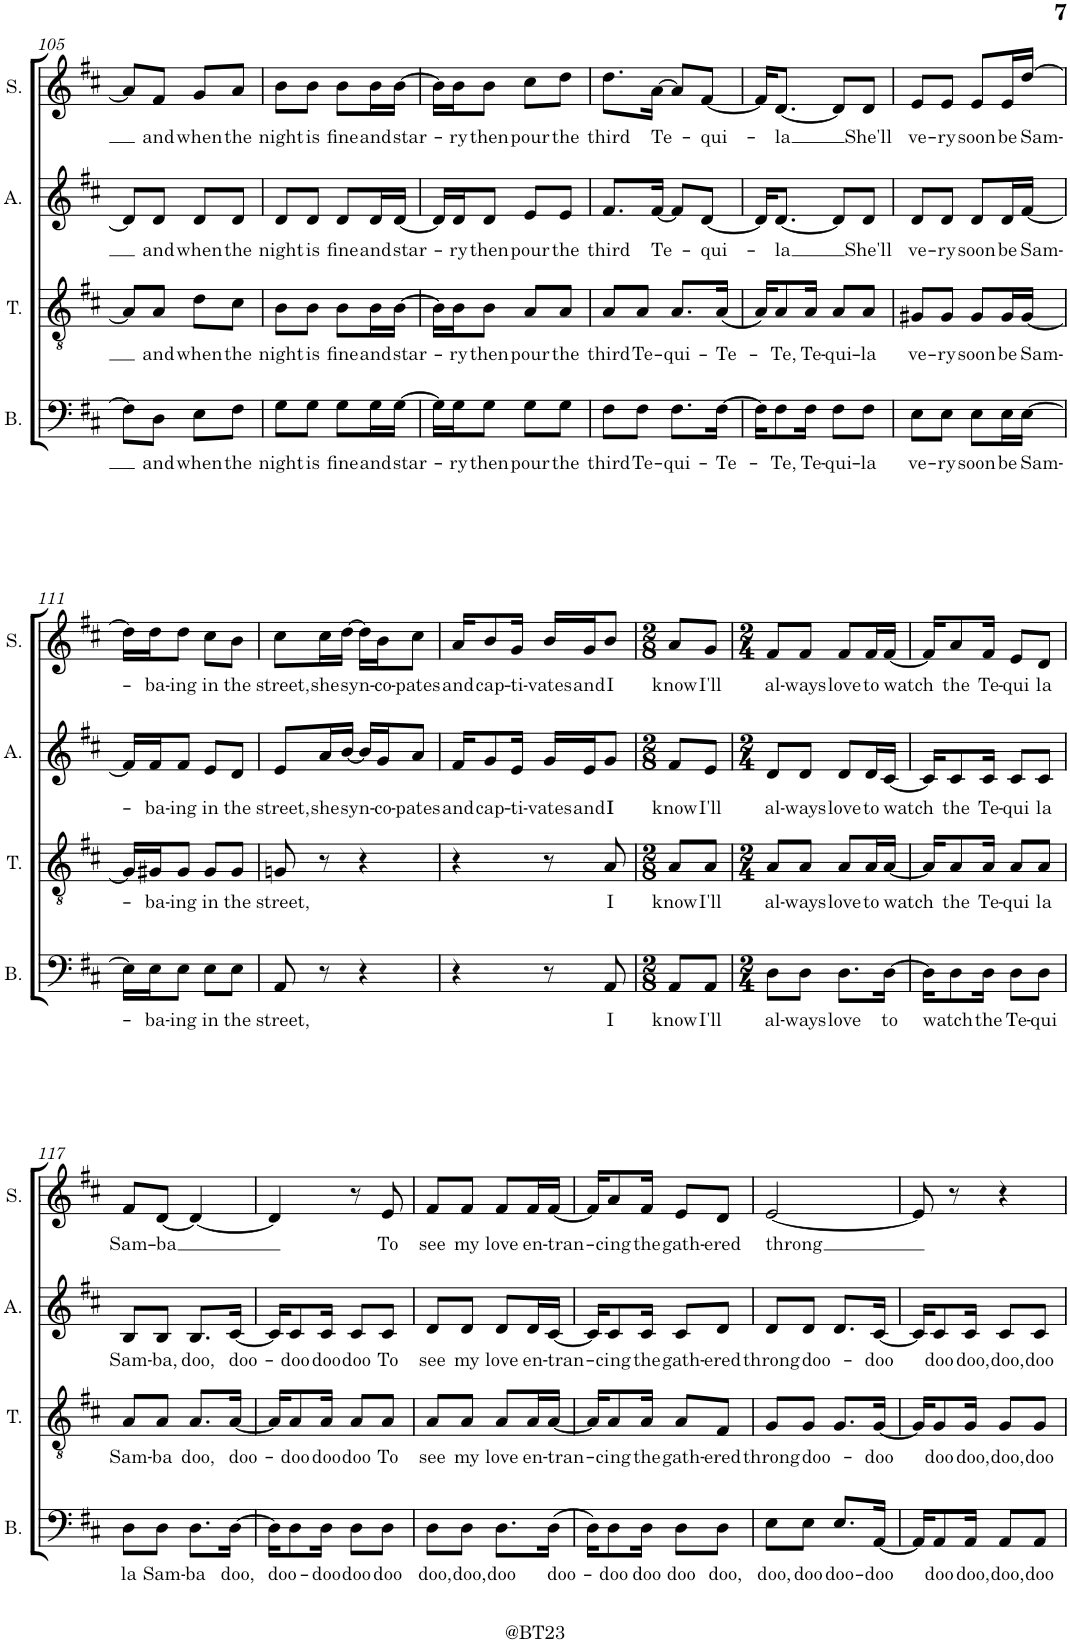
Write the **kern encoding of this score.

**kern	**text	**kern	**text	**kern	**text	**kern	**text
*part4	*part4	*part3	*part3	*part2	*part2	*part1	*part1
*staff4	*staff4	*staff3	*staff3	*staff2	*staff2	*staff1	*staff1
*I"Bass	*	*I"Tenor	*	*I"Alto	*	*I"Soprano	*
*I'B.	*	*I'T.	*	*I'A.	*	*I'S.	*
!!LO:PB:g=z
*clefF4	*	*clefGv2	*	*clefG2	*	*clefG2	*
*k[f#c#]	*	*k[f#c#]	*	*k[f#c#]	*	*k[f#c#]	*
*M2/4	*	*M2/4	*	*M2/4	*	*M2/4	*
=105	=105	=105	=105	=105	=105	=105	=105
8F#\L]	.	8A/L]	.	8d/L]	.	8a/L]	.
!	!LO:LY:b	!	!LO:LY:b	!	!LO:LY:b	!	!LO:LY:b
8D\J	and	8A/J	and	8d/J	and	8f#/J	and
!	!LO:LY:b	!	!LO:LY:b	!	!LO:LY:b	!	!LO:LY:b
8E\L	when	8d\L	when	8d/L	when	8g/L	when
!	!LO:LY:b	!	!LO:LY:b	!	!LO:LY:b	!	!LO:LY:b
8F#\J	the	8c#\J	the	8d/J	the	8a/J	the
=106	=106	=106	=106	=106	=106	=106	=106
!	!LO:LY:b	!	!LO:LY:b	!	!LO:LY:b	!	!LO:LY:b
8G\L	night	8B\L	night	8d/L	night	8b\L	night
!	!LO:LY:b	!	!LO:LY:b	!	!LO:LY:b	!	!LO:LY:b
8G\J	is	8B\J	is	8d/J	is	8b\J	is
!	!LO:LY:b	!	!LO:LY:b	!	!LO:LY:b	!	!LO:LY:b
8G\L	fine	8B\L	fine	8d/L	fine	8b\L	fine
!	!LO:LY:b	!	!LO:LY:b	!	!LO:LY:b	!	!LO:LY:b
16G\L	and	16B\L	and	16d/L	and	16b\L	and
!	!LO:LY:b	!	!LO:LY:b	!	!LO:LY:b	!	!LO:LY:b
[16G\JJ	star-	[16B\JJ	star-	[16d/JJ	star-	[16b\JJ	star-
=107	=107	=107	=107	=107	=107	=107	=107
16G\LL]	.	16B\LL]	.	16d/LL]	.	16b\LL]	.
!	!LO:LY:b	!	!LO:LY:b	!	!LO:LY:b	!	!LO:LY:b
16G\J	-ry	16B\J	-ry	16d/J	-ry	16b\J	-ry
!	!LO:LY:b	!	!LO:LY:b	!	!LO:LY:b	!	!LO:LY:b
8G\J	then	8B\J	then	8d/J	then	8b\J	then
!	!LO:LY:b	!	!LO:LY:b	!	!LO:LY:b	!	!LO:LY:b
8G\L	pour	8A/L	pour	8e/L	pour	8cc#\L	pour
!	!LO:LY:b	!	!LO:LY:b	!	!LO:LY:b	!	!LO:LY:b
8G\J	the	8A/J	the	8e/J	the	8dd\J	the
=108	=108	=108	=108	=108	=108	=108	=108
!	!LO:LY:b	!	!LO:LY:b	!	!LO:LY:b	!	!LO:LY:b
8F#\L	third	8A/L	third	8.f#/L	third	8.dd\L	third
!	!LO:LY:b	!	!LO:LY:b	!	!	!	!
8F#\J	Te-	8A/J	Te-	.	.	.	.
!	!	!	!	!	!LO:LY:b	!	!LO:LY:b
.	.	.	.	[16f#/Jk	Te-	[16a\Jk	Te-
!	!LO:LY:b	!	!LO:LY:b	!	!	!	!
8.F#\L	-qui-	8.A/L	-qui-	8f#/L]	.	8a/L]	.
!	!	!	!	!	!LO:LY:b	!	!LO:LY:b
.	.	.	.	[8d/J	-qui-	[8f#/J	-qui-
!	!LO:LY:b	!	!LO:LY:b	!	!	!	!
[16F#\Jk	-Te-	(16A/Jk	-Te-	.	.	.	.
=109	=109	=109	=109	=109	=109	=109	=109
16F#\KL]	.	16A/KL)	.	16d/KL]	.	16f#/KL]	.
!	!LO:LY:b	!	!LO:LY:b	!	!LO:LY:b	!	!LO:LY:b
8F#\	-Te,	8A/	-Te,	[8.d/J	-la	[8.d/J	-la
!	!LO:LY:b	!	!LO:LY:b	!	!	!	!
16F#\Jk	Te-	16A/Jk	Te-	.	.	.	.
!	!LO:LY:b	!	!LO:LY:b	!	!	!	!
8F#\L	-qui-	8A/L	-qui-	8d/L]	.	8d/L]	.
!	!LO:LY:b	!	!LO:LY:b	!	!LO:LY:b	!	!LO:LY:b
8F#\J	-la	8A/J	-la	8d/J	She'll	8d/J	She'll
=110	=110	=110	=110	=110	=110	=110	=110
!	!LO:LY:b	!	!LO:LY:b	!	!LO:LY:b	!	!LO:LY:b
8E\L	ve-	8G#X/L	ve-	8d/L	ve-	8e/L	ve-
!	!LO:LY:b	!	!LO:LY:b	!	!LO:LY:b	!	!LO:LY:b
8E\J	-ry	8G#/J	-ry	8d/J	-ry	8e/J	-ry
!	!LO:LY:b	!	!LO:LY:b	!	!LO:LY:b	!	!LO:LY:b
8E\L	soon	8G#/L	soon	8d/L	soon	8e/L	soon
!	!LO:LY:b	!	!LO:LY:b	!	!LO:LY:b	!	!LO:LY:b
16E\L	be	16G#/L	be	16d/L	be	16e/L	be
!	!LO:LY:b	!	!LO:LY:b	!	!LO:LY:b	!	!LO:LY:b
[16E\JJ	Sam-	[16G#/JJ	Sam-	[16f#/JJ	Sam-	[16dd/JJ	Sam-
!!LO:LB:g=z
=111	=111	=111	=111	=111	=111	=111	=111
16E\LL]	.	16G#/LL]	.	16f#/LL]	.	16dd\LL]	.
!	!LO:LY:b	!	!LO:LY:b	!	!LO:LY:b	!	!LO:LY:b
16E\J	-ba-	16G#X/J	-ba-	16f#/J	-ba-	16dd\J	-ba-
!	!LO:LY:b	!	!LO:LY:b	!	!LO:LY:b	!	!LO:LY:b
8E\J	-ing	8G#/J	-ing	8f#/J	-ing	8dd\J	-ing
!	!LO:LY:b	!	!LO:LY:b	!	!LO:LY:b	!	!LO:LY:b
8E\L	in	8G#/L	in	8e/L	in	8cc#\L	in
!	!LO:LY:b	!	!LO:LY:b	!	!LO:LY:b	!	!LO:LY:b
8E\J	the	8G#/J	the	8d/J	the	8b\J	the
=112	=112	=112	=112	=112	=112	=112	=112
!	!LO:LY:b	!	!LO:LY:b	!	!LO:LY:b	!	!LO:LY:b
8AA/	street,	8Gn/	street,	8e/L	street,	8cc#\L	street,
!	!	!	!	!	!LO:LY:b	!	!LO:LY:b
8r	.	8r	.	16a/L	she	16cc#\L	she
!	!	!	!	!	!LO:LY:b	!	!LO:LY:b
.	.	.	.	[16b/JJ	syn-	[16dd\JJ	syn-
4r	.	4r	.	16b/LL]	.	16dd\LL]	.
!	!	!	!	!	!LO:LY:b	!	!LO:LY:b
.	.	.	.	16g/J	-co-	16b\J	-co-
!	!	!	!	!	!LO:LY:b	!	!LO:LY:b
.	.	.	.	8a/J	-pates	8cc#\J	-pates
=113	=113	=113	=113	=113	=113	=113	=113
!	!	!	!	!	!LO:LY:b	!	!LO:LY:b
4r	.	4r	.	16f#/KL	and	16a/KL	and
!	!	!	!	!	!LO:LY:b	!	!LO:LY:b
.	.	.	.	8g/	cap-	8b/	cap-
!	!	!	!	!	!LO:LY:b	!	!LO:LY:b
.	.	.	.	16e/Jk	-ti-	16g/Jk	-ti-
!	!	!	!	!	!LO:LY:b	!	!LO:LY:b
8r	.	8r	.	16g/LL	-vates	16b/LL	-vates
!	!	!	!	!	!LO:LY:b	!	!LO:LY:b
.	.	.	.	16e/J	and	16g/J	and
!	!LO:LY:b	!	!LO:LY:b	!	!LO:LY:b	!	!LO:LY:b
8AA/	I	8A/	I	8g/J	I	8b/J	I
=114	=114	=114	=114	=114	=114	=114	=114
*M2/8	*	*M2/8	*	*M2/8	*	*M2/8	*
!	!LO:LY:b	!	!LO:LY:b	!	!LO:LY:b	!	!LO:LY:b
8AA/L	know	8A/L	know	8f#/L	know	8a/L	know
!	!LO:LY:b	!	!LO:LY:b	!	!LO:LY:b	!	!LO:LY:b
8AA/J	I'll	8A/J	I'll	8e/J	I'll	8g/J	I'll
=115	=115	=115	=115	=115	=115	=115	=115
*M2/4	*	*M2/4	*	*M2/4	*	*M2/4	*
!	!LO:LY:b	!	!LO:LY:b	!	!LO:LY:b	!	!LO:LY:b
8D\L	al-	8A/L	al-	8d/L	al-	8f#/L	al-
!	!LO:LY:b	!	!LO:LY:b	!	!LO:LY:b	!	!LO:LY:b
8D\J	-ways	8A/J	-ways	8d/J	-ways	8f#/J	-ways
!	!LO:LY:b	!	!LO:LY:b	!	!LO:LY:b	!	!LO:LY:b
8.D\L	love	8A/L	love	8d/L	love	8f#/L	love
!	!	!	!LO:LY:b	!	!LO:LY:b	!	!LO:LY:b
.	.	16A/L	to	16d/L	to	16f#/L	to
!	!LO:LY:b	!	!LO:LY:b	!	!LO:LY:b	!	!LO:LY:b
[16D\Jk	to	[16A/JJ	watch	[16c#/JJ	watch	[16f#/JJ	watch
=116	=116	=116	=116	=116	=116	=116	=116
!	!LO:LY:b	!	!	!	!	!	!
16D\KL]	watch	16A/KL]	.	16c#/KL]	.	16f#/KL]	.
!	!	!	!LO:LY:b	!	!LO:LY:b	!	!LO:LY:b
8D\	.	8A/	the	8c#/	the	8a/	the
!	!LO:LY:b	!	!LO:LY:b	!	!LO:LY:b	!	!LO:LY:b
16D\Jk	the	16A/Jk	Te-	16c#/Jk	Te-	16f#/Jk	Te-
!	!LO:LY:b	!	!LO:LY:b	!	!LO:LY:b	!	!LO:LY:b
8D\L	Te-	8A/L	-qui	8c#/L	-qui	8e/L	-qui
!	!LO:LY:b	!	!LO:LY:b	!	!LO:LY:b	!	!LO:LY:b
8D\J	-qui	8A/J	la	8c#/J	la	8d/J	la
!!LO:LB:g=z
=117	=117	=117	=117	=117	=117	=117	=117
!	!LO:LY:b	!	!LO:LY:b	!	!LO:LY:b	!	!LO:LY:b
8D\L	la	8A/L	Sam-	8B/L	Sam-	8f#/L	Sam-
!	!LO:LY:b	!	!LO:LY:b	!	!LO:LY:b	!	!LO:LY:b
8D\J	Sam-	8A/J	-ba	8B/J	-ba,	[8d/J	-ba
!	!LO:LY:b	!	!LO:LY:b	!	!LO:LY:b	!	!
8.D\L	-ba	8.A/L	doo,	8.B/L	doo,	4d/_	.
!	!LO:LY:b	!	!LO:LY:b	!	!LO:LY:b	!	!
[16D\Jk	doo,	[16A/Jk	doo-	[16c#/Jk	doo-	.	.
=118	=118	=118	=118	=118	=118	=118	=118
!	!LO:LY:b	!	!	!	!	!	!
16D\KL]	doo-	16A/KL]	.	16c#/KL]	.	4d/]	.
!	!	!	!LO:LY:b	!	!LO:LY:b	!	!
8D\	.	8A/	-doo	8c#/	-doo	.	.
!	!LO:LY:b	!	!LO:LY:b	!	!LO:LY:b	!	!
16D\Jk	-doo	16A/Jk	doo	16c#/Jk	doo	.	.
!	!LO:LY:b	!	!LO:LY:b	!	!LO:LY:b	!	!
8D\L	doo	8A/L	doo	8c#/L	doo	8r	.
!	!LO:LY:b	!	!LO:LY:b	!	!LO:LY:b	!	!LO:LY:b
8D\J	doo	8A/J	To	8c#/J	To	8e/	To
=119	=119	=119	=119	=119	=119	=119	=119
!	!LO:LY:b	!	!LO:LY:b	!	!LO:LY:b	!	!LO:LY:b
8D\L	doo,	8A/L	see	8d/L	see	8f#/L	see
!	!LO:LY:b	!	!LO:LY:b	!	!LO:LY:b	!	!LO:LY:b
8D\J	doo,	8A/J	my	8d/J	my	8f#/J	my
!	!LO:LY:b	!	!LO:LY:b	!	!LO:LY:b	!	!LO:LY:b
8.D\L	doo	8A/L	love	8d/L	love	8f#/L	love
!	!	!	!LO:LY:b	!	!LO:LY:b	!	!LO:LY:b
.	.	16A/L	en-	16d/L	en-	16f#/L	en-
!	!LO:LY:b	!	!LO:LY:b	!	!LO:LY:b	!	!LO:LY:b
(16D\Jk	doo-	[16A/JJ	-tran-	[16c#/JJ	-tran-	[16f#/JJ	-tran-
=120	=120	=120	=120	=120	=120	=120	=120
16D\KL)	.	16A/KL]	.	16c#/KL]	.	16f#/KL]	.
!	!LO:LY:b	!	!LO:LY:b	!	!LO:LY:b	!	!LO:LY:b
8D\	-doo	8A/	-cing	8c#/	-cing	8a/	-cing
!	!LO:LY:b	!	!LO:LY:b	!	!LO:LY:b	!	!LO:LY:b
16D\Jk	doo	16A/Jk	the	16c#/Jk	the	16f#/Jk	the
!	!LO:LY:b	!	!LO:LY:b	!	!LO:LY:b	!	!LO:LY:b
8D\L	doo	8A/L	gath-	8c#/L	gath-	8e/L	gath-
!	!LO:LY:b	!	!LO:LY:b	!	!LO:LY:b	!	!LO:LY:b
8D\J	doo,	8F#/J	-ered	8d/J	-ered	8d/J	-ered
=121	=121	=121	=121	=121	=121	=121	=121
!	!LO:LY:b	!	!LO:LY:b	!	!LO:LY:b	!	!LO:LY:b
8E\L	doo,	8G/L	throng	8d/L	throng	[2e/	throng
!	!LO:LY:b	!	!LO:LY:b	!	!LO:LY:b	!	!
8E\J	doo	8G/J	doo-	8d/J	doo-	.	.
!	!LO:LY:b	!	!	!	!	!	!
8.E/L	doo-	8.G/L	.	8.d/L	.	.	.
!	!LO:LY:b	!	!LO:LY:b	!	!LO:LY:b	!	!
[16AA/Jk	-doo	[16G/Jk	-doo	[16c#/Jk	-doo	.	.
=122	=122	=122	=122	=122	=122	=122	=122
16AA/KL]	.	16G/KL]	.	16c#/KL]	.	8e/]	.
!	!LO:LY:b	!	!LO:LY:b	!	!LO:LY:b	!	!
8AA/	doo	8G/	doo	8c#/	doo	.	.
.	.	.	.	.	.	8r	.
!	!LO:LY:b	!	!LO:LY:b	!	!LO:LY:b	!	!
16AA/Jk	doo,	16G/Jk	doo,	16c#/Jk	doo,	.	.
!	!LO:LY:b	!	!LO:LY:b	!	!LO:LY:b	!	!
8AA/L	doo,	8G/L	doo,	8c#/L	doo,	4r	.
!	!LO:LY:b	!	!LO:LY:b	!	!LO:LY:b	!	!
8AA/J	doo	8G/J	doo	8c#/J	doo	.	.
=	=	=	=	=	=	=	=
*-	*-	*-	*-	*-	*-	*-	*-
